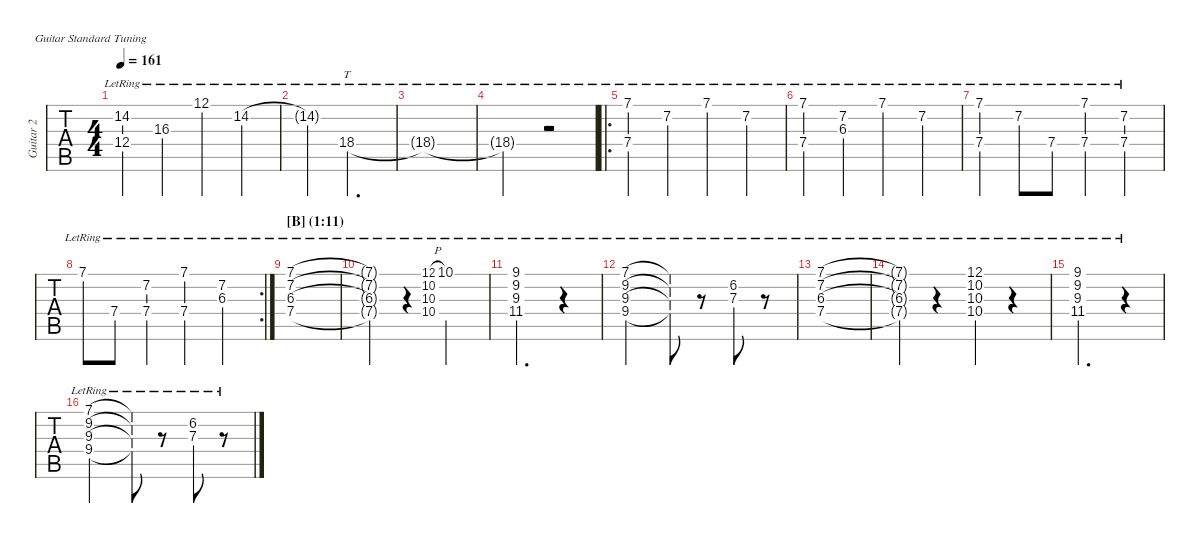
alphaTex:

\defaultSystemsLayout 4
\hideDynamics
\bracketExtendMode nobrackets
\multiTrackTrackNamePolicy allsystems
\firstSystemTrackNameMode fullname
\otherSystemsTrackNameMode fullname
\otherSystemsTrackNameOrientation horizontal
\track ("Guitar 2" "Guitar 2") {instrument overdrivenguitar}
\staff {tabs}
\tuning (E4 B3 G3 D3 A2 E2)
\ts (4 4)
\scale
0.997812
\tempo 161
\accidentals auto
\clef g2
\ottava regular
\simile none
\ks c
(14.2{lr acc #} 12.4{lr}).4{dy mf} 16.3{lr}.4 12.1{lr}.4 14.2{lr acc #}.4 |
\scale
1.00769 14.2{lr t acc #}.4 18.4{lr acc #}.2{tt d} |
\scale
0.995156 18.4{lr t acc #}.1 |
\scale
0.999336 18.4{lr t acc #}.2 r.2 |
\ro
\scale
1.00252 (7.4{lr} 7.1{lr}).4 7.2{lr acc #}.4 7.1{lr}.4 7.2{lr acc #}.4 |
\scale
0.994148 (7.4{lr} 7.1{lr}).4 (6.3{lr acc #} 7.2{lr acc #}).4 7.1{lr}.4 7.2{lr acc #}.4 |
\scale
1.00251 (7.4{lr} 7.1{lr}).4 7.2{lr acc #}.8 7.4{lr}.8 (7.4{lr} 7.1{lr}).4 (7.4{lr} 7.2{lr acc #}).4 |
\rc 2
\scale
1.00082 7.1{lr}.8 7.4{lr}.8 (7.2{lr acc #} 7.4{lr}).4 (7.1{lr} 7.4{lr}).4 (7.2{lr acc #} 6.3{lr acc #}).4 |
\section ("B" "(1:11)")
\scale
1.00617 (7.4{lr} 6.3{lr acc #} 7.1{lr} 7.2{lr acc #}).1 |
\scale
0.995156 (7.4{lr t} 6.3{lr t acc #} 7.1{lr t} 7.2{lr t acc #}).4 r.4 (12.1{h lr} 10.2{lr} 10.3{lr} 10.4{lr}).8{gr onbeat} 10.1{lr}.2 |
\scale
1.00352 (11.4{lr acc #} 9.2{lr acc #} 9.3{lr} 9.1{lr acc #}).2{d} r.4 |
\scale
0.995157 (7.1{lr} 9.2{lr acc #} 9.3{lr} 9.4{lr}).2 (7.1{lr t} 9.2{lr t acc #} 9.3{lr t} 9.4{lr t}).8 r.8 (7.3{lr} 6.2{lr}).8 r.8 |
\scale
1.00199 (7.4{lr} 6.3{lr acc #} 7.1{lr} 7.2{lr acc #}).1 |
\scale
1.0077 (7.4{lr t} 6.3{lr t acc #} 7.1{lr t} 7.2{lr t acc #}).4 r.4 (12.1{lr} 10.2{lr} 10.3{lr} 10.4{lr}).4 r.4 |
\scale
0.990977 (11.4{lr acc #} 9.2{lr acc #} 9.3{lr} 9.1{lr acc #}).2{d} r.4 |
\scale
0.999336 (7.1{lr} 9.2{lr acc #} 9.3{lr} 9.4{lr}).2 (7.1{lr t} 9.2{lr t acc #} 9.3{lr t} 9.4{lr t}).8 r.8 (7.3{lr} 6.2{lr}).8 r.8
